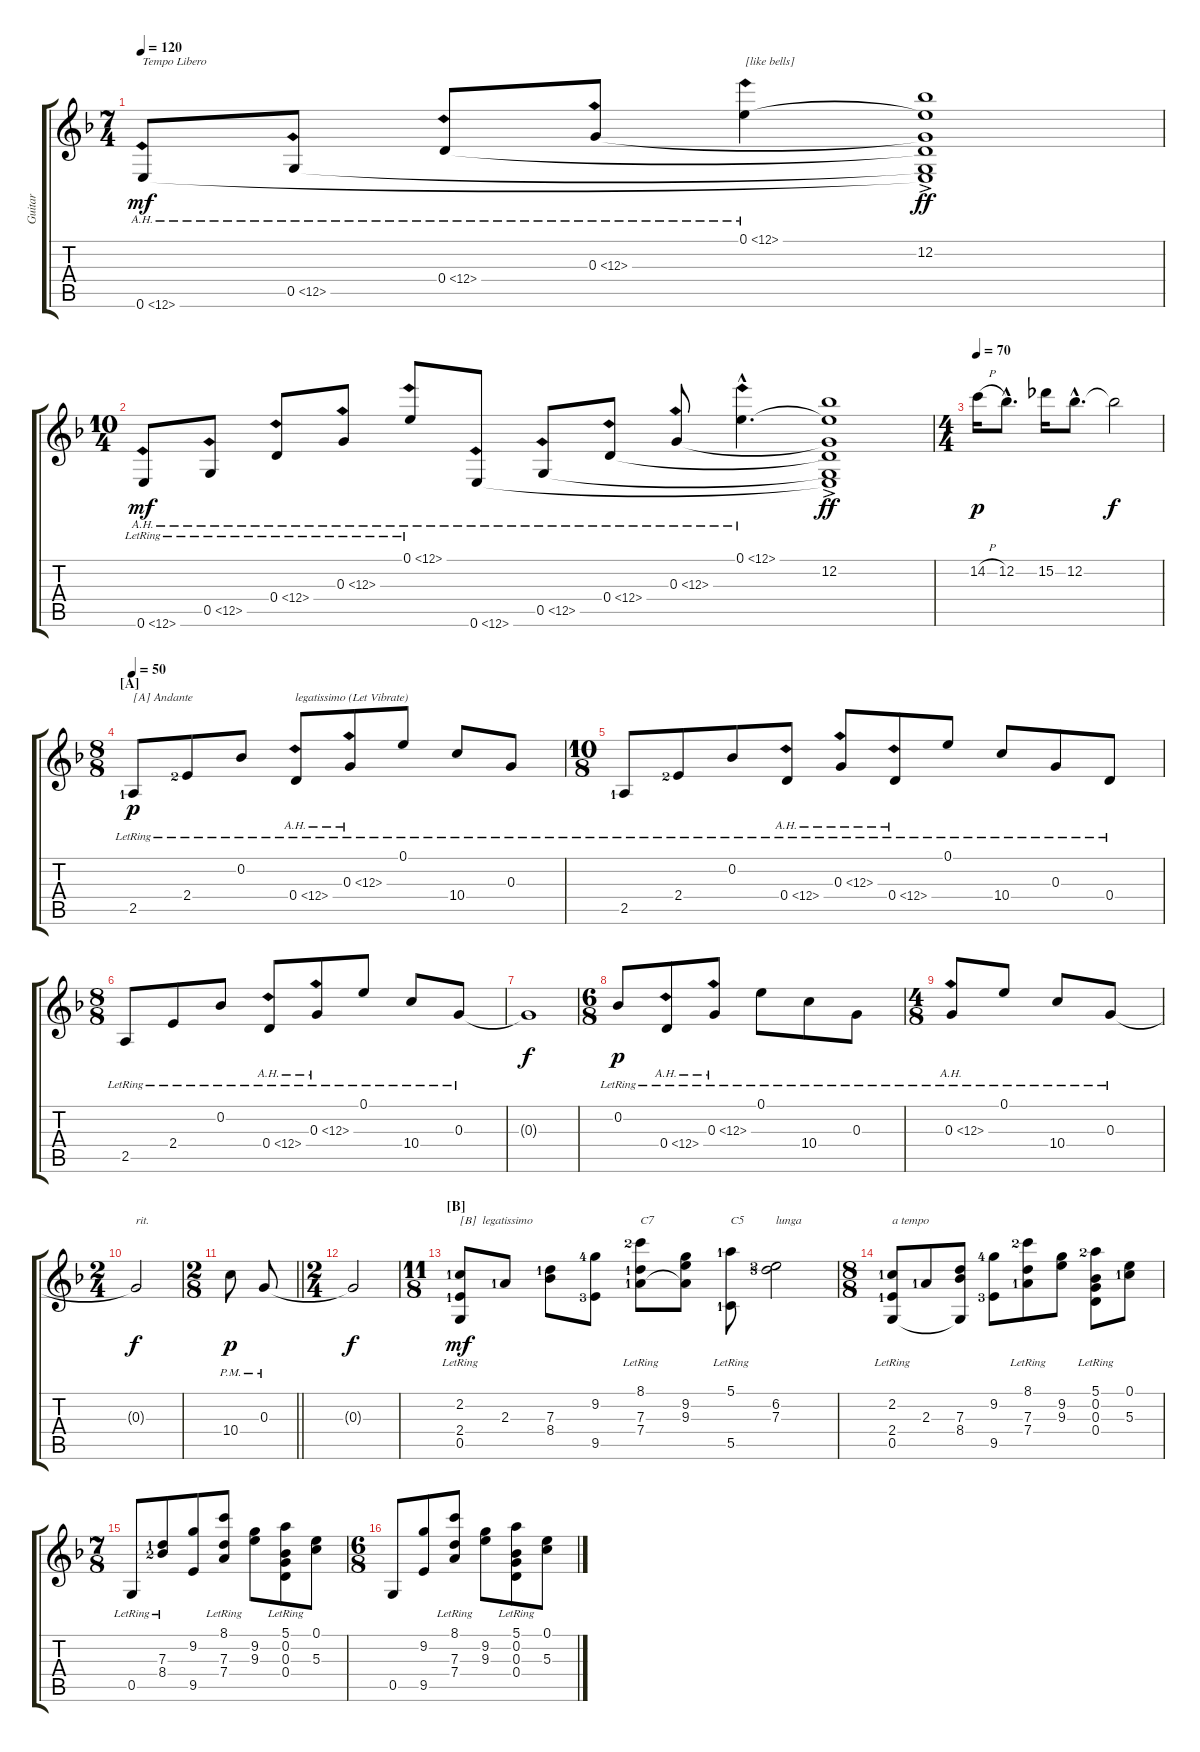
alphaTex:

\track ("Guitar" "Guitar") {instrument acousticguitarnylon}
\staff {score tabs}
\tuning (E4 Bb3 G3 D3 G2 E2) {hide}
\ts (7 4)
\tempo 120
\clef g2
\ks f
0.6{ah 12}.8{txt "Tempo Libero" dy mf instrument acousticguitarnylon} 0.5{ah 12}.8 0.4{ah 12}.8 0.3{ah 12}.8 0.1{ah 12}.4{txt "[like bells]"} (0.1{t} 12.2{ac} 0.3{t} 0.4{t} 0.5{t} 0.6{t}).1{dy ff} |
\ts (10 4)
0.6{ah 12 lr}.8{dy mf} 0.5{ah 12 lr}.8 0.4{ah 12 lr}.8 0.3{ah 12 lr}.8 0.1{ah 12 lr}.8 0.6{ah 12}.8 0.5{ah 12}.8 0.4{ah 12}.8 0.3{ah 12}.8 0.1{ah 12 hac}.4{d} (0.1{t} 12.2{ac} 0.3{t} 0.4{t} 0.5{t} 0.6{t}).1{dy ff} |
\ts (4 4)
\tempo 70
14.2{h}.16{dy p} 12.2{hac}.8{d} 15.2.16 12.2{hac}.8{d} 12.2{t}.2{dy f} |
\ts (8 8)
\section ("" "[A]")
\tempo 50
2.5{lr lf 2}.8{txt "[A] Andante" dy p} 2.4{lr lf 3}.8 0.2{lr}.8 0.4{ah 12 lr}.8{txt "legatissimo (Let Vibrate)"} 0.3{ah 12 lr}.8 0.1{lr}.8 10.4{lr}.8 0.3{lr}.8 |
\ts (10 8)
2.5{lr lf 2}.8 2.4{lr lf 3}.8 0.2{lr}.8 0.4{ah 12 lr}.8 0.3{ah 12 lr}.8 0.4{ah 12 lr}.8 0.1{lr}.8 10.4{lr}.8 0.3{lr}.8 0.4{lr}.8 |
\ts (8 8)
2.5{lr}.8 2.4{lr}.8 0.2{lr}.8 0.4{ah 12 lr}.8 0.3{ah 12 lr}.8 0.1{lr}.8 10.4{lr}.8 0.3{lr}.8 |
0.3{t}.1{dy f} |
\ts (6 8)
0.2{lr}.8{dy p} 0.4{ah 12 lr}.8 0.3{ah 12 lr}.8 0.1{lr}.8 10.4{lr}.8 0.3{lr}.8 |
\ts (4 8)
0.3{ah 12 lr}.8 0.1{lr}.8 10.4{lr}.8 0.3{lr}.8 |
\ts (2 4)
0.3{t}.2{txt "rit." dy f} |
\ts (2 8)
\barLineRight lightlight
10.4{pm}.8{dy p} 0.3{pm}.8 |
\ts (2 4)
0.3{t}.2{dy f} |
\ts (11 8)
\section ("" "[B]")
(2.2{lr lf 2} 2.4{lr lf 2} 0.5{lr}).8{txt "[B]  legatissimo" dy mf} 2.3{lf 2}.8 (7.3{lf 2} 8.4).8 (9.2{lf 5} 9.5{lf 4}).8 (8.1{lr lf 3} 7.3{lf 2} 7.4{lf 2}).8{txt "C7"} (9.2 9.3 7.4{t}).8 (5.1{lr lf 2} 5.5{lr lf 2}).8{txt "C5"} (6.2{lf 3} 7.3{lf 4}).2{txt "lunga"} |
\ts (8 8)
(2.2{lr lf 2} 2.4{lr lf 2} 0.5).8{txt "a tempo"} 2.3{lf 2}.8 (7.3 8.4 0.5{t}).8 (9.2{lf 5} 9.5{lf 4}).8 (8.1{lr lf 3} 7.3 7.4{lr lf 2}).8 (9.2 9.3).8 (5.1{lf 3} 0.2{lr} 0.3 0.4{lr}).8 (0.1 5.3{lf 2}).8 |
\ts (7 8)
0.5{lr}.8 (7.3{lr lf 2} 8.4{lr lf 3}).8 (9.2 9.5).8 (8.1{lr} 7.3 7.4{lr}).8 (9.2 9.3).8 (5.1 0.2{lr} 0.3 0.4{lr}).8 (0.1 5.3).8 |
\ts (6 8)
0.5.8 (9.2 9.5).8 (8.1{lr} 7.3 7.4{lr}).8 (9.2 9.3).8 (5.1 0.2{lr} 0.3 0.4{lr}).8 (0.1 5.3).8
